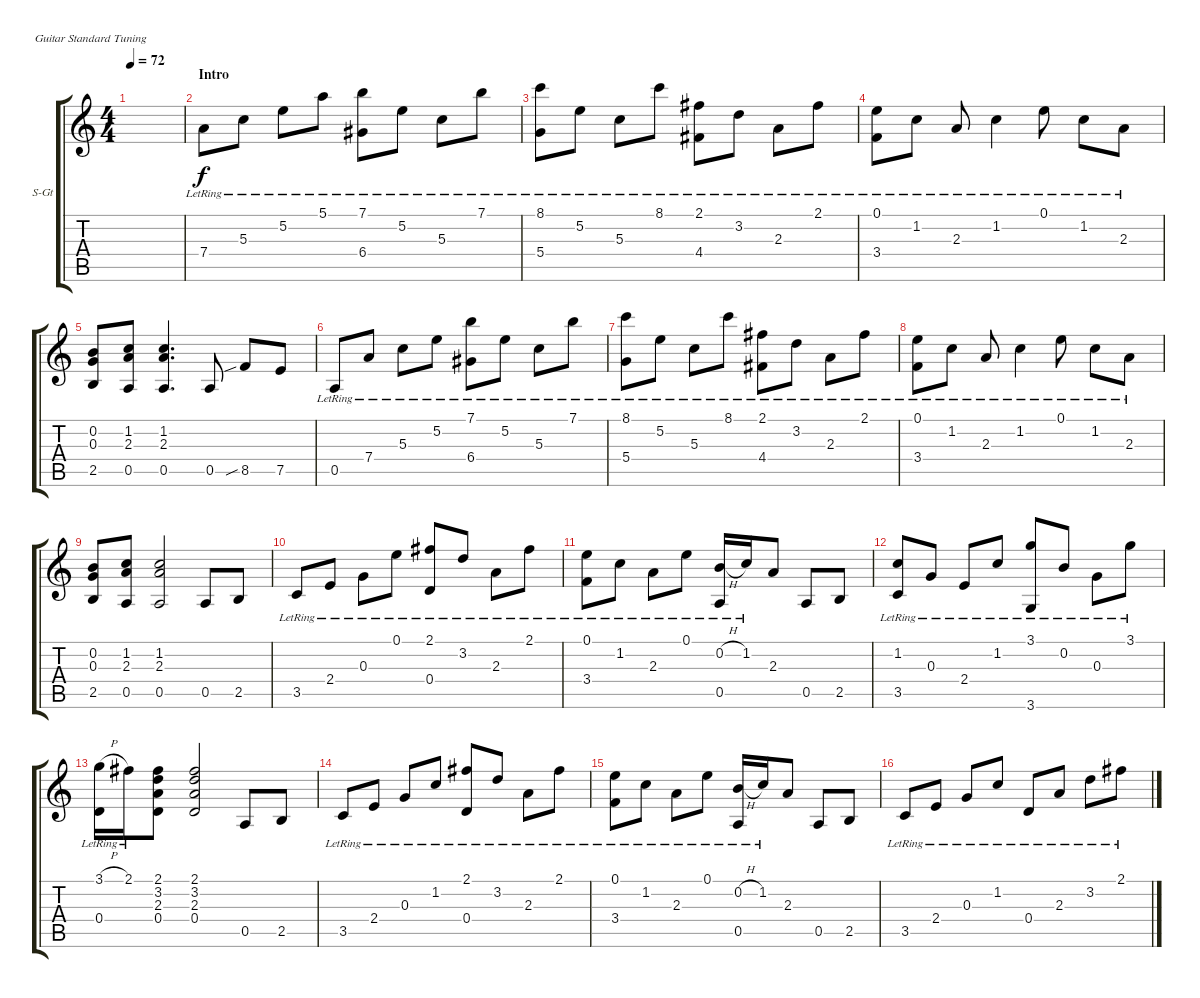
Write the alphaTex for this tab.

\defaultSystemsLayout 4
\bracketExtendMode groupsimilarinstruments
\firstSystemTrackNameOrientation horizontal
\otherSystemsTrackNameOrientation horizontal
\track ("Finger Acoustic (Page)" "S-Gt") {instrument acousticguitarsteel}
\staff {score tabs}
\tuning (E4 B3 G3 D3 A2 E2)
\ts (4 4)
\tempo 72
\clef g2
\ks c
|
\section ("" "Intro")
7.4{lr}.8 5.3{lr}.8 5.2{lr}.8 5.1{lr}.8 (7.1{lr} 6.4{lr}).8 5.2{lr}.8 5.3{lr}.8 7.1{lr}.8 |
(8.1{lr} 5.4{lr}).8 5.2{lr}.8 5.3{lr}.8 8.1{lr}.8 (2.1{lr} 4.4{lr}).8 3.2{lr}.8 2.3{lr}.8 2.1{lr}.8 |
(0.1{lr} 3.4{lr}).8 1.2{lr}.8 2.3{lr}.8 1.2{lr}.4 0.1{lr}.8 1.2{lr}.8 2.3{lr}.8 |
(2.5 0.2 0.3).8 (0.5 2.3 1.2).8 (0.5 2.3 1.2).4{d} 0.5.8 8.5{sib}.8 7.5.8 |
0.5{lr}.8 7.4{lr}.8 5.3{lr}.8 5.2{lr}.8 (7.1{lr} 6.4{lr}).8 5.2{lr}.8 5.3{lr}.8 7.1{lr}.8 |
(8.1{lr} 5.4{lr}).8 5.2{lr}.8 5.3{lr}.8 8.1{lr}.8 (2.1{lr} 4.4{lr}).8 3.2{lr}.8 2.3{lr}.8 2.1{lr}.8 |
(0.1{lr} 3.4{lr}).8 1.2{lr}.8 2.3{lr}.8 1.2{lr}.4 0.1{lr}.8 1.2{lr}.8 2.3{lr}.8 |
(2.5 0.3 0.2).8 (0.5 2.3 1.2).8 (0.5 2.3 1.2).2 0.5.8 2.5.8 |
3.5{lr}.8 2.4{lr}.8 0.3{lr}.8 0.1{lr}.8 (2.1{lr} 0.4{lr}).8 3.2{lr}.8 2.3{lr}.8 2.1{lr}.8 |
(0.1{lr} 3.4{lr}).8 1.2{lr}.8 2.3{lr}.8 0.1{lr}.8 (0.2{h lr} 0.5{lr}).16 1.2{lr}.16 2.3.8 0.5.8 2.5.8 |
(3.5{lr} 1.2{lr}).8 0.3{lr}.8 2.4{lr}.8 1.2{lr}.8 (3.1{lr} 3.6{lr}).8 0.2{lr}.8 0.3{lr}.8 3.1{lr}.8 |
(3.1{h lr} 0.4{lr}).16 2.1{lr}.16 (2.1 3.2 2.3 0.4).8 (2.1 3.2 2.3 0.4).2 0.5.8 2.5.8 |
3.5{lr}.8 2.4{lr}.8 0.3{lr}.8 1.2{lr}.8 (2.1{lr} 0.4{lr}).8 3.2{lr}.8 2.3{lr}.8 2.1{lr}.8 |
(0.1{lr} 3.4{lr}).8 1.2{lr}.8 2.3{lr}.8 0.1{lr}.8 (0.2{h lr} 0.5{lr}).16 1.2{lr}.16 2.3.8 0.5.8 2.5.8 |
3.5{lr}.8 2.4{lr}.8 0.3{lr}.8 1.2{lr}.8 0.4{lr}.8 2.3{lr}.8 3.2{lr}.8 2.1{lr}.8
